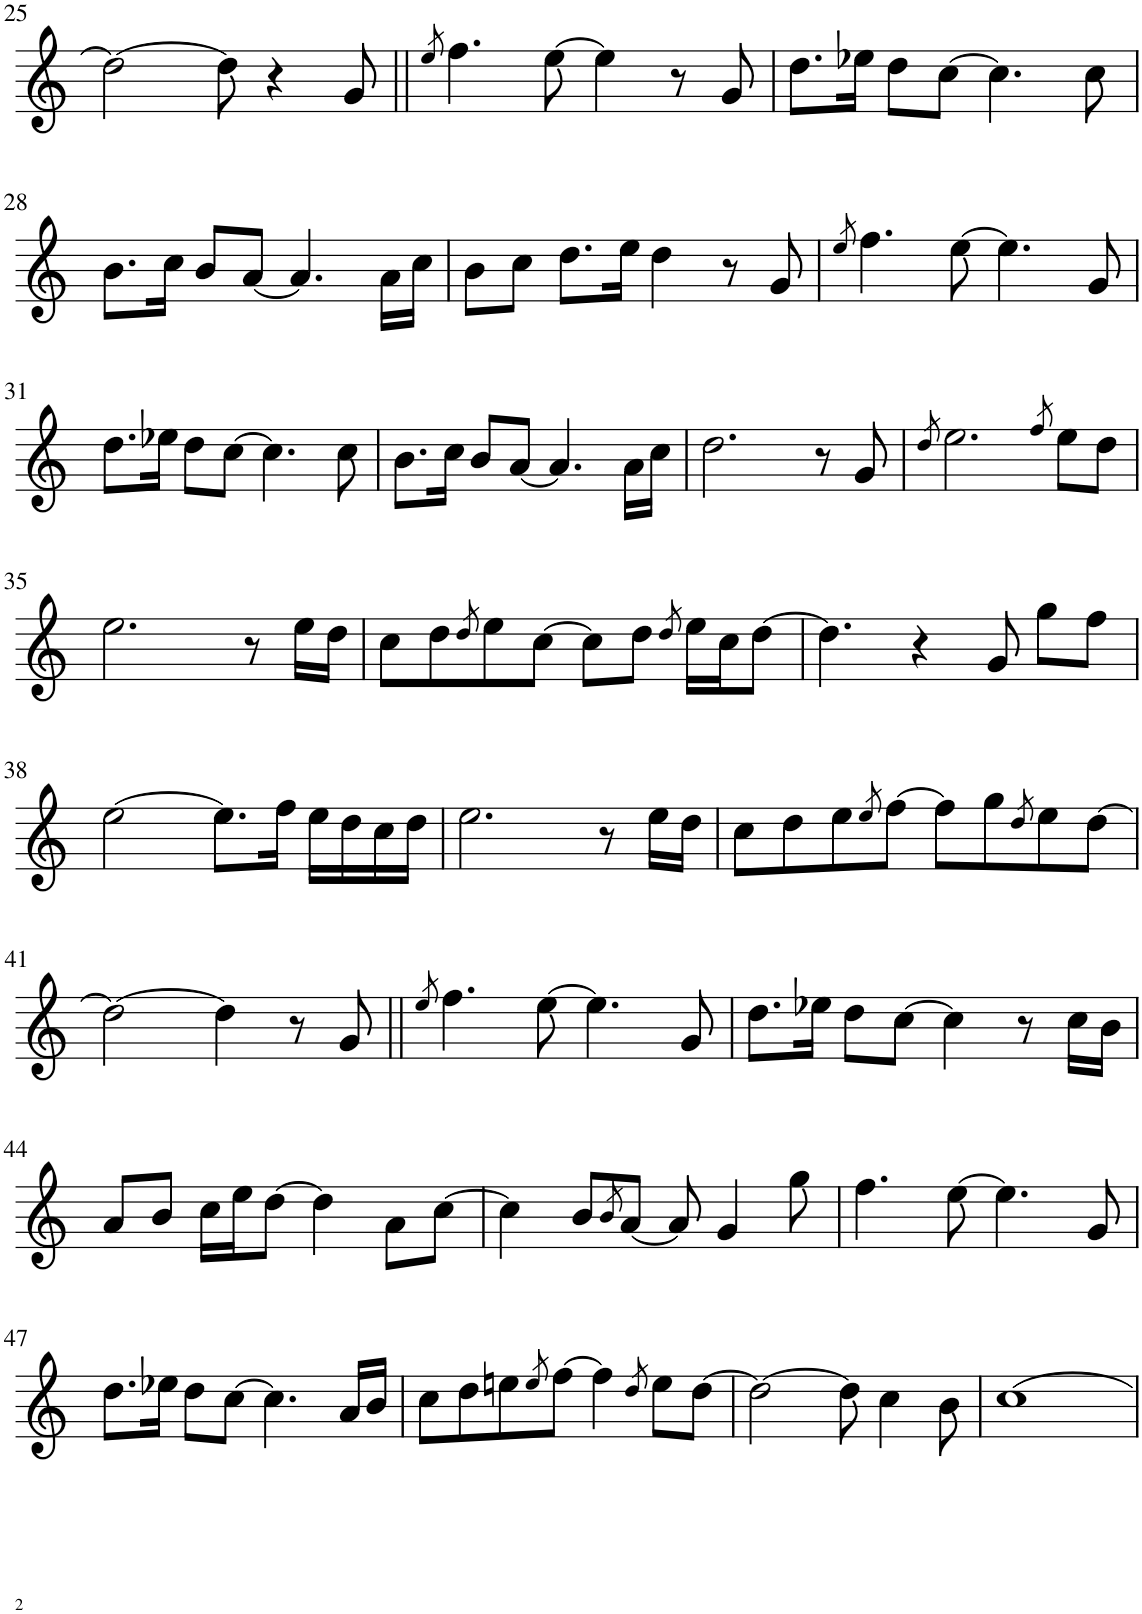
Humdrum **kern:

**kern
*part1
*staff1
*I"鋼琴
!!LO:PB:g=z
*clefG2
*k[]
*M4/4
=25
2dd\_
8dd\]
4r
8g/
=26||
8qee/
4.ff\
[8ee\
4ee\]
8r
8g/
=27
8.dd\L
16ee-X\Jk
8dd\L
[8cc\J
4.cc\]
8cc\
!!LO:LB:g=z
=28
8.b\L
16cc\Jk
8b/L
[8a/J
4.a/]
16a\LL
16cc\JJ
=29
8b\L
8cc\J
8.dd\L
16ee\Jk
4dd\
8r
8g/
=30
8qee/
4.ff\
[8ee\
4.ee\]
8g/
!!LO:LB:g=z
=31
8.dd\L
16ee-X\Jk
8dd\L
[8cc\J
4.cc\]
8cc\
=32
8.b\L
16cc\Jk
8b/L
[8a/J
4.a/]
16a\LL
16cc\JJ
=33
2.dd\
8r
8g/
=34
8qdd/
2.ee\
8qff/
8ee\L
8dd\J
!!LO:LB:g=z
=35
2.ee\
8r
16ee\LL
16dd\JJ
=36
8cc\L
8dd\
8qdd/
8ee\
[8cc\J
8cc\L]
8dd\J
8qdd/
16ee\LL
16cc\J
[8dd\J
=37
4.dd\]
4r
8g/
8gg\L
8ff\J
!!LO:LB:g=z
=38
[2ee\
8.ee\L]
16ff\Jk
16ee\LL
16dd\
16cc\
16dd\JJ
=39
2.ee\
8r
16ee\LL
16dd\JJ
=40
8cc\L
8dd\
8ee\
8qee/
[8ff\J
8ff\L]
8gg\
8qdd/
8ee\
[8dd\J
!!LO:LB:g=z
=41
2dd\_
4dd\]
8r
8g/
=42||
8qee/
4.ff\
[8ee\
4.ee\]
8g/
=43
8.dd\L
16ee-X\Jk
8dd\L
[8cc\J
4cc\]
8r
16cc\LL
16b\JJ
!!LO:LB:g=z
=44
8a/L
8b/J
16cc\LL
16ee\J
[8dd\J
4dd\]
8a\L
[8cc\J
=45
4cc\]
8b/L
8qb/
[8a/J
8a/]
4g/
8gg\
=46
4.ff\
[8ee\
4.ee\]
8g/
!!LO:LB:g=z
=47
8.dd\L
16ee-X\Jk
8dd\L
[8cc\J
4.cc\]
16a/LL
16b/JJ
=48
8cc\L
8dd\
8een\
8qee/
[8ff\J
4ff\]
8qdd/
8ee\L
[8dd\J
=49
2dd\_
8dd\]
4cc\
8b\
=50
[1cc
=
*-
